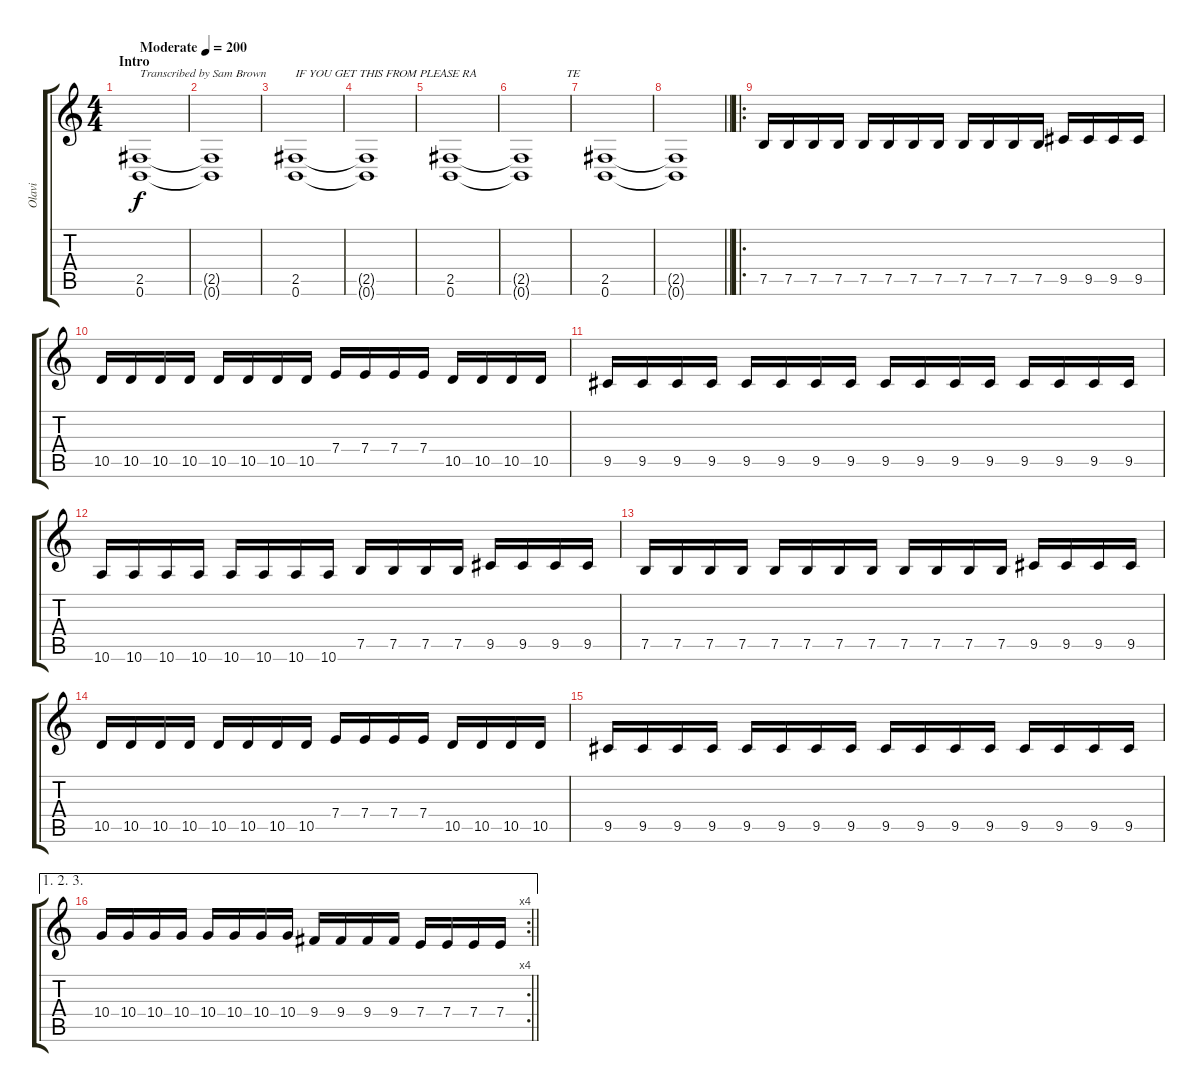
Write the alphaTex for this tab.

\track ("Olavi" "Olavi") {instrument distortionguitar}
\staff {score tabs}
\tuning (B3 Gb3 D3 A2 E2 B1) {hide}
\ts (4 4)
\section ("" "Intro")
\tempo (200 "Moderate")
\clef g2
\ks c
(2.5 0.6).1{txt "Transcribed by Sam Brown" dy f instrument distortionguitar} |
(2.5{t} 0.6{t}).1 |
(2.5 0.6).1{txt "IF YOU GET THIS FROM PLEASE RA"} |
(2.5{t} 0.6{t}).1 |
(2.5 0.6).1 |
(2.5{t} 0.6{t}).1{txt "               TE"} |
(2.5 0.6).1 |
\barLineRight lightlight
(2.5{t} 0.6{t}).1 |
\ro
\section ("" "")
7.5.16 7.5.16 7.5.16 7.5.16 7.5.16 7.5.16 7.5.16 7.5.16 7.5.16 7.5.16 7.5.16 7.5.16 9.5.16 9.5.16 9.5.16 9.5.16 |
10.5.16 10.5.16 10.5.16 10.5.16 10.5.16 10.5.16 10.5.16 10.5.16 7.4.16 7.4.16 7.4.16 7.4.16 10.5.16 10.5.16 10.5.16 10.5.16 |
9.5.16 9.5.16 9.5.16 9.5.16 9.5.16 9.5.16 9.5.16 9.5.16 9.5.16 9.5.16 9.5.16 9.5.16 9.5.16 9.5.16 9.5.16 9.5.16 |
10.6.16 10.6.16 10.6.16 10.6.16 10.6.16 10.6.16 10.6.16 10.6.16 7.5.16 7.5.16 7.5.16 7.5.16 9.5.16 9.5.16 9.5.16 9.5.16 |
7.5.16 7.5.16 7.5.16 7.5.16 7.5.16 7.5.16 7.5.16 7.5.16 7.5.16 7.5.16 7.5.16 7.5.16 9.5.16 9.5.16 9.5.16 9.5.16 |
10.5.16 10.5.16 10.5.16 10.5.16 10.5.16 10.5.16 10.5.16 10.5.16 7.4.16 7.4.16 7.4.16 7.4.16 10.5.16 10.5.16 10.5.16 10.5.16 |
9.5.16 9.5.16 9.5.16 9.5.16 9.5.16 9.5.16 9.5.16 9.5.16 9.5.16 9.5.16 9.5.16 9.5.16 9.5.16 9.5.16 9.5.16 9.5.16 |
\ae (1 2 3)
\rc 4
\barLineRight lightlight
10.4.16 10.4.16 10.4.16 10.4.16 10.4.16 10.4.16 10.4.16 10.4.16 9.4.16 9.4.16 9.4.16 9.4.16 7.4.16 7.4.16 7.4.16 7.4.16
